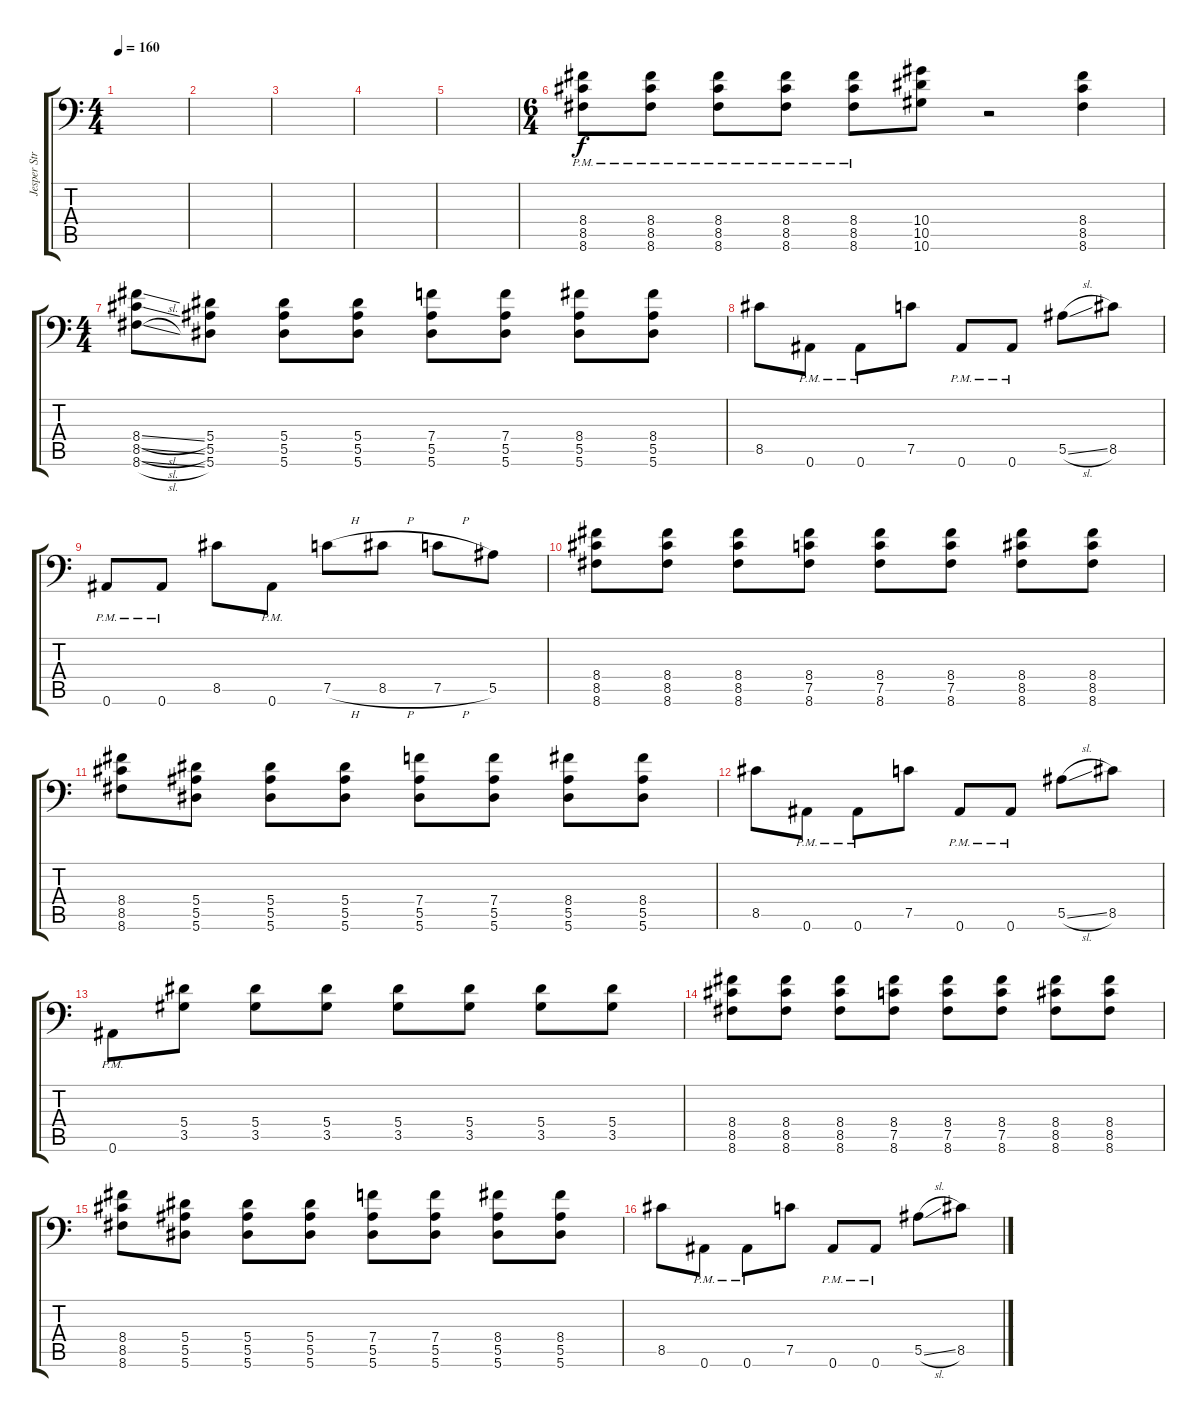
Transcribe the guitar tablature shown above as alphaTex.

\track ("Jesper Strömblad" "Jesper Str") {instrument distortionguitar}
\staff {score tabs}
\tuning (C4 G3 Eb3 Bb2 F2 Bb1) {hide}
\ts (4 4)
\tempo 160
\clef f4
\ks c
|
|
|
|
|
\ts (6 4)
(8.4{pm} 8.5{pm} 8.6{pm}).8{balance 0} (8.4{pm} 8.5{pm} 8.6{pm}).8 (8.4{pm} 8.5{pm} 8.6{pm}).8 (8.4{pm} 8.5{pm} 8.6{pm}).8 (8.4{pm} 8.5{pm} 8.6{pm}).8 (10.4 10.5 10.6).8 r.2 (8.4 8.5 8.6).4 |
\ts (4 4)
(8.4{sl} 8.5{sl} 8.6{sl}).8 (5.4 5.5 5.6).8 (5.4 5.5 5.6).8 (5.4 5.5 5.6).8 (7.4 5.5 5.6).8 (7.4 5.5 5.6).8 (8.4 5.5 5.6).8 (8.4 5.5 5.6).8 |
8.5.8 0.6{pm}.8 0.6{pm}.8 7.5.8 0.6{pm}.8 0.6{pm}.8 5.5{sl}.8 8.5.8 |
0.6{pm}.8 0.6{pm}.8 8.5.8 0.6{pm}.8 7.5{h}.8 8.5{h}.8 7.5{h}.8 5.5.8 |
(8.4 8.5 8.6).8 (8.4 8.5 8.6).8 (8.4 8.5 8.6).8 (8.4 7.5 8.6).8 (8.4 7.5 8.6).8 (8.4 7.5 8.6).8 (8.4 8.5 8.6).8 (8.4 8.5 8.6).8 |
(8.4 8.5 8.6).8 (5.4 5.5 5.6).8 (5.4 5.5 5.6).8 (5.4 5.5 5.6).8 (7.4 5.5 5.6).8 (7.4 5.5 5.6).8 (8.4 5.5 5.6).8 (8.4 5.5 5.6).8 |
8.5.8 0.6{pm}.8 0.6{pm}.8 7.5.8 0.6{pm}.8 0.6{pm}.8 5.5{sl}.8 8.5.8 |
0.6{pm}.8 (5.4 3.5).8 (5.4 3.5).8 (5.4 3.5).8 (5.4 3.5).8 (5.4 3.5).8 (5.4 3.5).8 (5.4 3.5).8 |
(8.4 8.5 8.6).8{balance 8} (8.4 8.5 8.6).8 (8.4 8.5 8.6).8 (8.4 7.5 8.6).8 (8.4 7.5 8.6).8 (8.4 7.5 8.6).8 (8.4 8.5 8.6).8 (8.4 8.5 8.6).8 |
(8.4 8.5 8.6).8 (5.4 5.5 5.6).8 (5.4 5.5 5.6).8 (5.4 5.5 5.6).8 (7.4 5.5 5.6).8 (7.4 5.5 5.6).8 (8.4 5.5 5.6).8 (8.4 5.5 5.6).8 |
8.5.8{balance 0} 0.6{pm}.8 0.6{pm}.8 7.5.8 0.6{pm}.8 0.6{pm}.8 5.5{sl}.8 8.5.8
